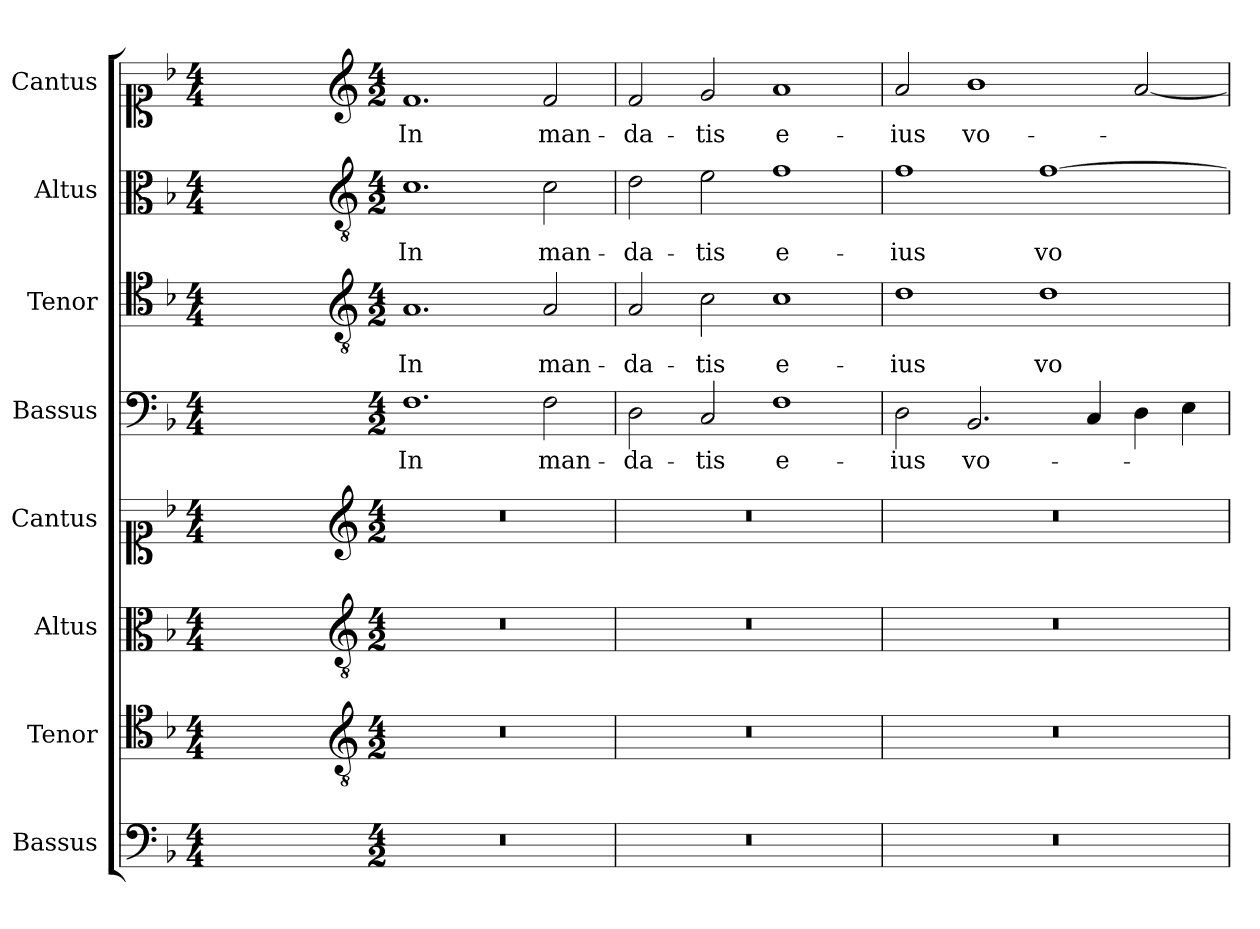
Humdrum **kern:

**kern	**kern	**kern	**kern	**kern	**text	**kern	**text	**kern	**text	**kern	**text
*part8	*part7	*part6	*part5	*part4	*part4	*part3	*part3	*part2	*part2	*part1	*part1
*staff8	*staff7	*staff6	*staff5	*staff4	*staff4	*staff3	*staff3	*staff2	*staff2	*staff1	*staff1
*I"Bassus	*I"Tenor	*I"Altus	*I"Cantus	*I"Bassus	*	*I"Tenor	*	*I"Altus	*	*I"Cantus	*
*I'B.	*I'T.	*I'A.	*I'C.	*I'B.	*	*I'T.	*	*I'A.	*	*I'C.	*
*clefF4	*clefC4	*clefC3	*clefC1	*clefF4	*	*clefC4	*	*clefC3	*	*clefC1	*
*	*ITrd7c12	*ITrd7c12	*	*	*	*ITrd7c12	*	*ITrd7c12	*	*	*
*k[b-]	*k[b-]	*k[b-]	*k[b-]	*k[b-]	*	*k[b-]	*	*k[b-]	*	*k[b-]	*
*F:	*F:	*F:	*F:	*F:	*	*F:	*	*F:	*	*F:	*
*M4/4	*M4/4	*M4/4	*M4/4	*M4/4	*	*M4/4	*	*M4/4	*	*M4/4	*
=1	=1	=1	=1	=1	=1	=1	=1	=1	=1	=1	=1
1ryy	1ryy	1ryy	1ryy	1ryy	.	1ryy	.	1ryy	.	1ryy	.
=2-	=2-	=2-	=2-	=2-	=2-	=2-	=2-	=2-	=2-	=2-	=2-
*	*clefGv2	*clefGv2	*clefG2	*	*	*clefGv2	*	*clefGv2	*	*clefG2	*
*M4/2	*M4/2	*M4/2	*M4/2	*M4/2	*	*M4/2	*	*M4/2	*	*M4/2	*
!LO:N:vis=1	!LO:N:vis=1	!LO:N:vis=1	!LO:N:vis=1	!	!LO:LY:b	!	!LO:LY:b	!	!LO:LY:b	!	!LO:LY:b
0r	0r	0r	0r	1.F	In	1.AA	In	1.C	In	1.f	In
!	!	!	!	!	!LO:LY:b	!	!LO:LY:b	!	!LO:LY:b	!	!LO:LY:b
.	.	.	.	2F\	man-	2AA/	man-	2C\	man-	2f/	man-
=3	=3	=3	=3	=3	=3	=3	=3	=3	=3	=3	=3
!LO:N:vis=1	!LO:N:vis=1	!LO:N:vis=1	!LO:N:vis=1	!	!LO:LY:b	!	!LO:LY:b	!	!LO:LY:b	!	!LO:LY:b
0r	0r	0r	0r	2D\	-da-	2AA/	-da-	2D\	-da-	2f/	-da-
!	!	!	!	!	!LO:LY:b	!	!LO:LY:b	!	!LO:LY:b	!	!LO:LY:b
.	.	.	.	2C/	-tis	2C\	-tis	2E\	-tis	2g/	-tis
!	!	!	!	!	!LO:LY:b	!	!LO:LY:b	!	!LO:LY:b	!	!LO:LY:b
.	.	.	.	1F	e-	1C	e-	1F	e-	1a	e-
=4	=4	=4	=4	=4	=4	=4	=4	=4	=4	=4	=4
!LO:N:vis=1	!LO:N:vis=1	!LO:N:vis=1	!LO:N:vis=1	!	!LO:LY:b	!	!LO:LY:b	!	!LO:LY:b	!	!LO:LY:b
0r	0r	0r	0r	2D\	-ius	1D	-ius	1F	-ius	2a/	-ius
!	!	!	!	!	!LO:LY:b	!	!	!	!	!	!LO:LY:b
.	.	.	.	2.BB-/	vo-	.	.	.	.	1b-	vo-
!	!	!	!	!	!	!	!LO:LY:b	!	!LO:LY:b	!	!
.	.	.	.	.	.	1D	vo-	[>1F	vo-	.	.
.	.	.	.	4C/	.	.	.	.	.	.	.
.	.	.	.	4D\	.	.	.	.	.	[<2a/	.
.	.	.	.	4E\	.	.	.	.	.	.	.
=	=	=	=	=	=	=	=	=	=	=	=
*-	*-	*-	*-	*-	*-	*-	*-	*-	*-	*-	*-
